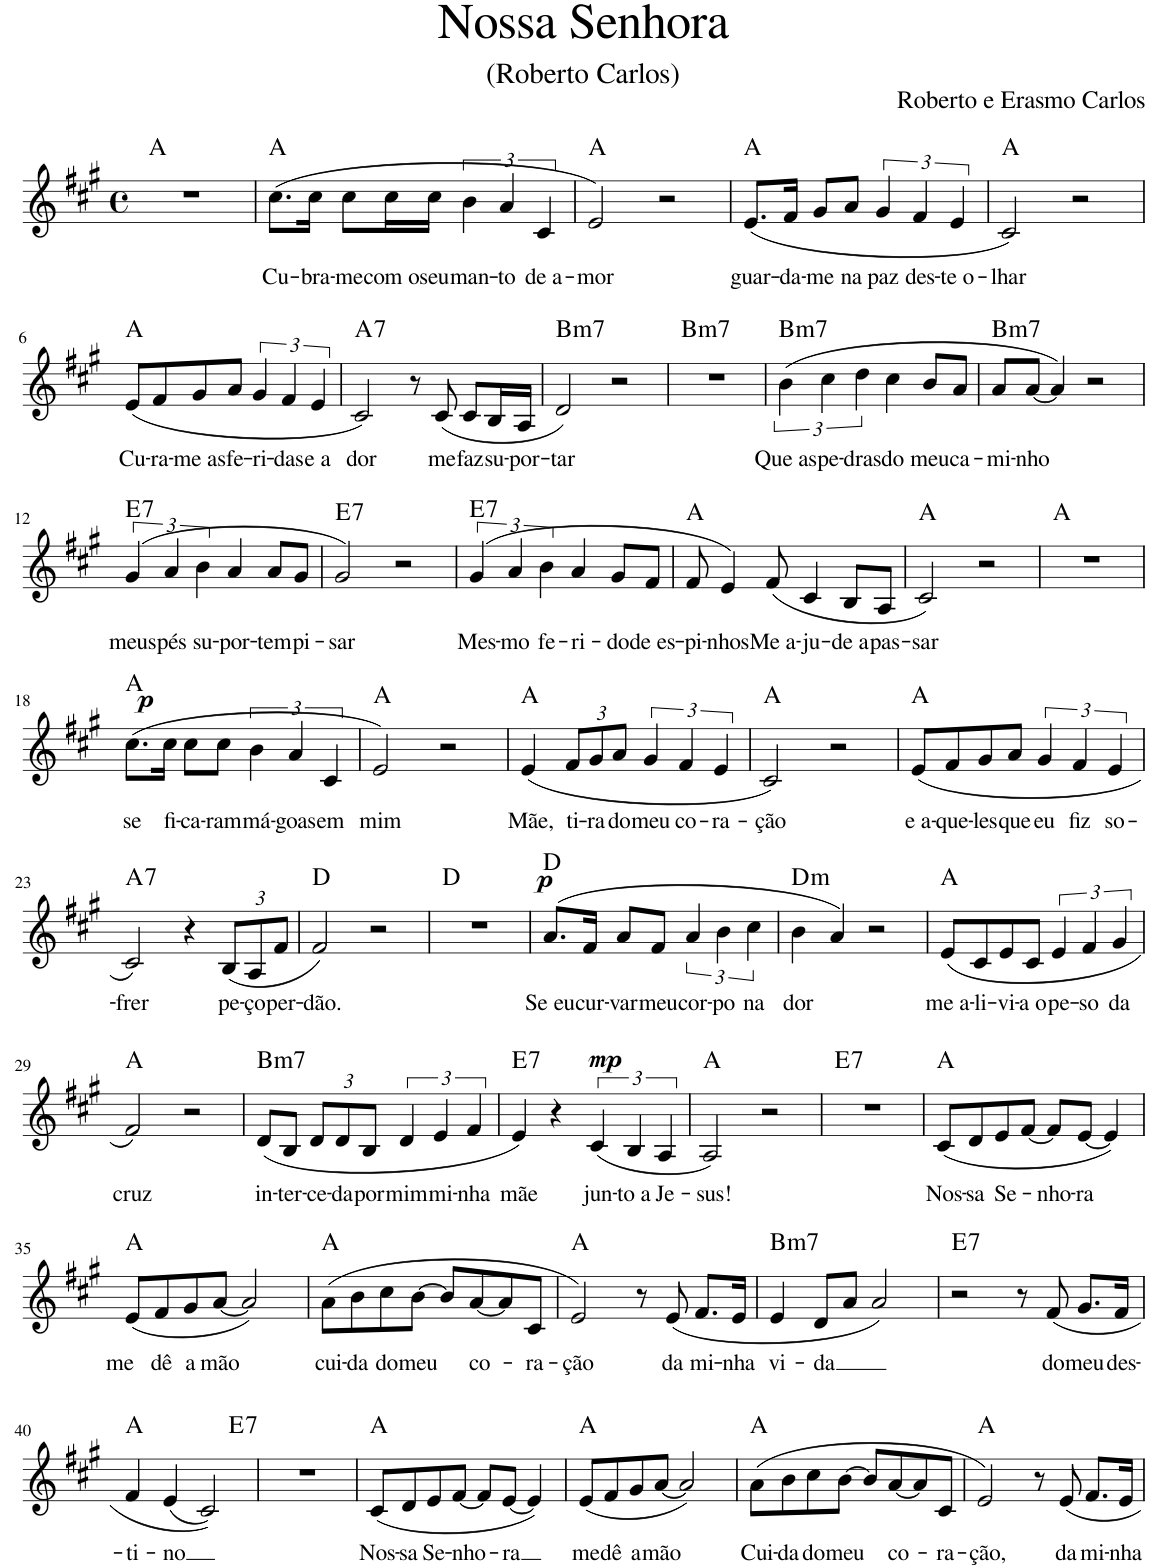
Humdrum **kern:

**kern	**text	**dynam	**harte
*part1	*part1	*part1	*part1
*staff1	*staff1	*staff1	*
*I"Voz	*	*	*
*clefG2	*	*	*
*k[f#c#g#]	*	*	*
*M4/4	*	*	*
*met(c)	*	*	*
=1	=1	=1	=1
1r	.	.	A:maj
=2	=2	=2	=2
!	!LO:LY:b	!	!
(8.cc#\L	Cu-	.	A:maj
!	!LO:LY:b	!	!
16cc#\Jk	-bra-	.	.
!	!LO:LY:b	!	!
8cc#\L	-me	.	.
!	!LO:LY:b	!	!
16cc#\L	com o	.	.
!	!LO:LY:b	!	!
16cc#\JJ	seu	.	.
!	!LO:LY:b	!	!
6b\	man-	.	.
!	!LO:LY:b	!	!
6a/	-to	.	.
!	!LO:LY:b	!	!
6c#/	de a-	.	.
=3	=3	=3	=3
!	!LO:LY:b	!	!
2e/)	-mor	.	A:maj
2r	.	.	.
=4	=4	=4	=4
!	!LO:LY:b	!	!
(8.e/L	guar-	.	A:maj
!	!LO:LY:b	!	!
16f#/Jk	-da-	.	.
!	!LO:LY:b	!	!
8g#/L	-me	.	.
!	!LO:LY:b	!	!
8a/J	na	.	.
!	!LO:LY:b	!	!
6g#/	paz	.	.
!	!LO:LY:b	!	!
6f#/	des-	.	.
!	!LO:LY:b	!	!
6e/	-te o-	.	.
=5	=5	=5	=5
!	!LO:LY:b	!	!
2c#/)	-lhar	.	A:maj
2r	.	.	.
!!LO:LB:g=z
=6	=6	=6	=6
!	!LO:LY:b	!	!
(8e/L	Cu-	.	A:maj
!	!LO:LY:b	!	!
8f#/	-ra-	.	.
!	!LO:LY:b	!	!
8g#/	-me as	.	.
!	!LO:LY:b	!	!
8a/J	fe-	.	.
!	!LO:LY:b	!	!
6g#/	-ri-	.	.
!	!LO:LY:b	!	!
6f#/	-das	.	.
!	!LO:LY:b	!	!
6e/	e a	.	.
=7	=7	=7	=7
!	!LO:LY:b	!	!LO:H:kt=7
2c#/)	dor	.	A:7
8r	.	.	.
!	!LO:LY:b	!	!
(8c#/	me	.	.
!	!LO:LY:b	!	!
8c#/L	faz	.	.
!	!LO:LY:b	!	!
16B/L	su-	.	.
!	!LO:LY:b	!	!
16A/JJ	-por-	.	.
=8	=8	=8	=8
!	!LO:LY:b	!	!LO:H:kt=m7
2d/)	-tar	.	B:min7
2r	.	.	.
=9	=9	=9	=9
!	!	!	!LO:H:kt=m7
1r	.	.	B:min7
=10	=10	=10	=10
!	!LO:LY:b	!	!LO:H:kt=m7
(6b\	Que as	.	B:min7
!	!LO:LY:b	!	!
6cc#\	pe-	.	.
!	!LO:LY:b	!	!
6dd\	-dras	.	.
!	!LO:LY:b	!	!
4cc#\	do	.	.
!	!LO:LY:b	!	!
8b/L	meu	.	.
!	!LO:LY:b	!	!
8a/J	ca-	.	.
=11	=11	=11	=11
!	!LO:LY:b	!	!LO:H:kt=m7
8a/L	-mi-	.	B:min7
!	!LO:LY:b	!	!
[8a/J	-nho	.	.
4a/])	.	.	.
2r	.	.	.
!!LO:LB:g=z
=12	=12	=12	=12
!	!LO:LY:b	!	!LO:H:kt=7
(6g#/	meus	.	E:7
!	!LO:LY:b	!	!
6a/	pés	.	.
!	!LO:LY:b	!	!
6b\	su-	.	.
!	!LO:LY:b	!	!
4a/	-por-	.	.
!	!LO:LY:b	!	!
8a/L	-tem	.	.
!	!LO:LY:b	!	!
8g#/J	pi-	.	.
=13	=13	=13	=13
!	!LO:LY:b	!	!LO:H:kt=7
2g#/)	-sar	.	E:7
2r	.	.	.
=14	=14	=14	=14
!	!LO:LY:b	!	!LO:H:kt=7
(6g#/	Mes-	.	E:7
!	!LO:LY:b	!	!
6a/	-mo	.	.
!	!LO:LY:b	!	!
6b\	fe-	.	.
!	!LO:LY:b	!	!
4a/	-ri-	.	.
!	!LO:LY:b	!	!
8g#/L	-do	.	.
!	!LO:LY:b	!	!
8f#/J	de es-	.	.
=15	=15	=15	=15
!	!LO:LY:b	!	!
8f#/	-pi-	.	A:maj
!	!LO:LY:b	!	!
4e/)	-nhos	.	.
!	!LO:LY:b	!	!
(8f#/	Me a-	.	.
!	!LO:LY:b	!	!
4c#/	-ju-	.	.
!	!LO:LY:b	!	!
8B/L	-de a	.	.
!	!LO:LY:b	!	!
8A/J	pas-	.	.
=16	=16	=16	=16
!	!LO:LY:b	!	!
2c#/)	-sar	.	A:maj
2r	.	.	.
=17	=17	=17	=17
1r	.	.	A:maj
!!LO:LB:g=z
=18	=18	=18	=18
!	!LO:LY:b	!LO:DY:a	!
(8.cc#\L	se	p	A:maj
!	!LO:LY:b	!	!
16cc#\Jk	fi-	.	.
!	!LO:LY:b	!	!
8cc#\L	-ca-	.	.
!	!LO:LY:b	!	!
8cc#\J	-ram	.	.
!	!LO:LY:b	!	!
6b\	má-	.	.
!	!LO:LY:b	!	!
6a/	-goas	.	.
!	!LO:LY:b	!	!
6c#/	em	.	.
=19	=19	=19	=19
!	!LO:LY:b	!	!
2e/)	mim	.	A:maj
2r	.	.	.
=20	=20	=20	=20
!	!LO:LY:b	!	!
(4e/	Mãe,	.	A:maj
*Xbrackettup	*	*	*
!	!LO:LY:b	!	!
12f#/L	ti-	.	.
!	!LO:LY:b	!	!
12g#/	-ra	.	.
!	!LO:LY:b	!	!
12a/J	do	.	.
*brackettup	*	*	*
!	!LO:LY:b	!	!
6g#/	meu	.	.
!	!LO:LY:b	!	!
6f#/	co-	.	.
!	!LO:LY:b	!	!
6e/	-ra-	.	.
=21	=21	=21	=21
!	!LO:LY:b	!	!
2c#/)	-ção	.	A:maj
2r	.	.	.
=22	=22	=22	=22
!	!LO:LY:b	!	!
(8e/L	e a-	.	A:maj
!	!LO:LY:b	!	!
8f#/	-que-	.	.
!	!LO:LY:b	!	!
8g#/	-les	.	.
!	!LO:LY:b	!	!
8a/J	que	.	.
!	!LO:LY:b	!	!
6g#/	eu	.	.
!	!LO:LY:b	!	!
6f#/	fiz	.	.
!	!LO:LY:b	!	!
6e/	so-	.	.
!!LO:LB:g=z
=23	=23	=23	=23
!	!LO:LY:b	!	!LO:H:kt=7
2c#/)	-frer	.	A:7
4r	.	.	.
*Xbrackettup	*	*	*
!	!LO:LY:b	!	!
(12B/L	pe-	.	.
!	!LO:LY:b	!	!
12A/	-ço	.	.
!	!LO:LY:b	!	!
12f#/J	per-	.	.
=24	=24	=24	=24
!	!LO:LY:b	!	!
2f#/)	-dão.	.	D:maj
2r	.	.	.
=25	=25	=25	=25
1r	.	.	D:maj
=26	=26	=26	=26
!	!LO:LY:b	!LO:DY:a	!
(8.a/L	Se eu	p	D:maj
!	!LO:LY:b	!	!
16f#/Jk	cur-	.	.
!	!LO:LY:b	!	!
8a/L	-var	.	.
!	!LO:LY:b	!	!
8f#/J	meu	.	.
*brackettup	*	*	*
!	!LO:LY:b	!	!
6a/	cor-	.	.
!	!LO:LY:b	!	!
6b\	-po	.	.
!	!LO:LY:b	!	!
6cc#\	na	.	.
=27	=27	=27	=27
!	!LO:LY:b	!	!LO:H:kt=m
4b\	dor	.	D:min
4a/)	.	.	.
2r	.	.	.
=28	=28	=28	=28
!	!LO:LY:b	!	!
(8e/L	me a-	.	A:maj
!	!LO:LY:b	!	!
8c#/	-li-	.	.
!	!LO:LY:b	!	!
8e/	-vi-	.	.
!	!LO:LY:b	!	!
8c#/J	-a o	.	.
!	!LO:LY:b	!	!
6e/	pe-	.	.
!	!LO:LY:b	!	!
6f#/	-so	.	.
!	!LO:LY:b	!	!
6g#/	da	.	.
!!LO:LB:g=z
=29	=29	=29	=29
!	!LO:LY:b	!	!
2f#/)	cruz	.	A:maj
2r	.	.	.
=30	=30	=30	=30
!	!LO:LY:b	!	!LO:H:kt=m7
(8d/L	in-	.	B:min7
!	!LO:LY:b	!	!
8B/J	-ter-	.	.
*Xbrackettup	*	*	*
!	!LO:LY:b	!	!
12d/L	-ce-	.	.
!	!LO:LY:b	!	!
12d/	-da	.	.
!	!LO:LY:b	!	!
12B/J	por	.	.
*brackettup	*	*	*
!	!LO:LY:b	!	!
6d/	mim	.	.
!	!LO:LY:b	!	!
6e/	mi-	.	.
!	!LO:LY:b	!	!
6f#/	-nha	.	.
=31	=31	=31	=31
!	!LO:LY:b	!	!LO:H:kt=7
4e/)	mãe	.	E:7
4r	.	.	.
!	!LO:LY:b	!LO:DY:a	!
(6c#/	jun-	mp	.
!	!LO:LY:b	!	!
6B/	-to a	.	.
!	!LO:LY:b	!	!
6A/	Je-	.	.
=32	=32	=32	=32
!	!LO:LY:b	!	!
2A/)	-sus!	.	A:maj
2r	.	.	.
=33	=33	=33	=33
!	!	!	!LO:H:kt=7
1r	.	.	E:7
=34	=34	=34	=34
!	!LO:LY:b	!	!
(8c#/L	Nos-	.	A:maj
!	!LO:LY:b	!	!
8d/	-sa	.	.
!	!LO:LY:b	!	!
8e/	Se-	.	.
[8f#/J	.	.	.
!	!LO:LY:b	!	!
8f#/L]	-nho-	.	.
!	!LO:LY:b	!	!
[8e/J	-ra	.	.
4e/])	.	.	.
!!LO:LB:g=z
=35	=35	=35	=35
!	!LO:LY:b	!	!
(<8e/L	me	.	A:maj
!	!LO:LY:b	!	!
8f#/	dê	.	.
!	!LO:LY:b	!	!
8g#/	a	.	.
!	!LO:LY:b	!	!
[8a/J	mão	.	.
2a/])	.	.	.
=36	=36	=36	=36
!	!LO:LY:b	!	!
(8a\L	cui-	.	A:maj
!	!LO:LY:b	!	!
8b\	-da	.	.
!	!LO:LY:b	!	!
8cc#\	do	.	.
!	!LO:LY:b	!	!
[8b\J	meu	.	.
8b/L]	.	.	.
!	!LO:LY:b	!	!
[8a/	co-	.	.
8a/]	.	.	.
!	!LO:LY:b	!	!
8c#/J	-ra-	.	.
=37	=37	=37	=37
!	!LO:LY:b	!	!
2e/)	-ção	.	A:maj
8r	.	.	.
!	!LO:LY:b	!	!
(8e/	da	.	.
!	!LO:LY:b	!	!
8.f#/L	mi-	.	.
!	!LO:LY:b	!	!
16e/Jk	-nha	.	.
=38	=38	=38	=38
!	!LO:LY:b	!	!LO:H:kt=m7
4e/	vi-	.	B:min7
!	!LO:LY:b	!	!
8d/L	-da	.	.
8a/J	.	.	.
2a/)	.	.	.
=39	=39	=39	=39
!	!	!	!LO:H:kt=7
2r	.	.	E:7
8r	.	.	.
!	!LO:LY:b	!	!
(8f#/	do	.	.
!	!LO:LY:b	!	!
8.g#/L	meu	.	.
!	!LO:LY:b	!	!
16f#/Jk	des-	.	.
!!LO:LB:g=z
=40	=40	=40	=40
!	!LO:LY:b	!	!
*^	*	*	*
4f#/	2.ryy	-ti-	.	A:maj
!	!	!LO:LY:b	!	!
(4e/	.	-no	.	.
2c#/))	.	.	.	.
!	!	!	!	!LO:H:kt=7
.	4ryy	.	.	E:7
*v	*v	*	*	*
=41	=41	=41	=41
1r	.	.	.
=42	=42	=42	=42
!	!LO:LY:b	!	!
(8c#/L	Nos-	.	A:maj
!	!LO:LY:b	!	!
8d/	-sa	.	.
!	!LO:LY:b	!	!
8e/	Se-	.	.
!	!LO:LY:b	!	!
[8f#/J	-nho-	.	.
8f#/L]	.	.	.
!	!LO:LY:b	!	!
[8e/J	-ra	.	.
4e/])	.	.	.
=43	=43	=43	=43
!	!LO:LY:b	!	!
(<8e/L	me	.	A:maj
!	!LO:LY:b	!	!
8f#/	dê	.	.
!	!LO:LY:b	!	!
8g#/	a	.	.
!	!LO:LY:b	!	!
[8a/J	mão	.	.
2a/])	.	.	.
=44	=44	=44	=44
!	!LO:LY:b	!	!
(8a\L	Cui-	.	A:maj
!	!LO:LY:b	!	!
8b\	-da	.	.
!	!LO:LY:b	!	!
8cc#\	do	.	.
!	!LO:LY:b	!	!
[8b\J	meu	.	.
8b/L]	.	.	.
!	!LO:LY:b	!	!
[8a/	co-	.	.
8a/]	.	.	.
!	!LO:LY:b	!	!
8c#/J	-ra-	.	.
=45	=45	=45	=45
!	!LO:LY:b	!	!
2e/)	-ção,	.	A:maj
8r	.	.	.
!	!LO:LY:b	!	!
8e/	da	.	.
!	!LO:LY:b	!	!
8.f#/L	mi-	.	.
!	!LO:LY:b	!	!
16e/Jk	-nha	.	.
=	=	=	=
*-	*-	*-	*-
